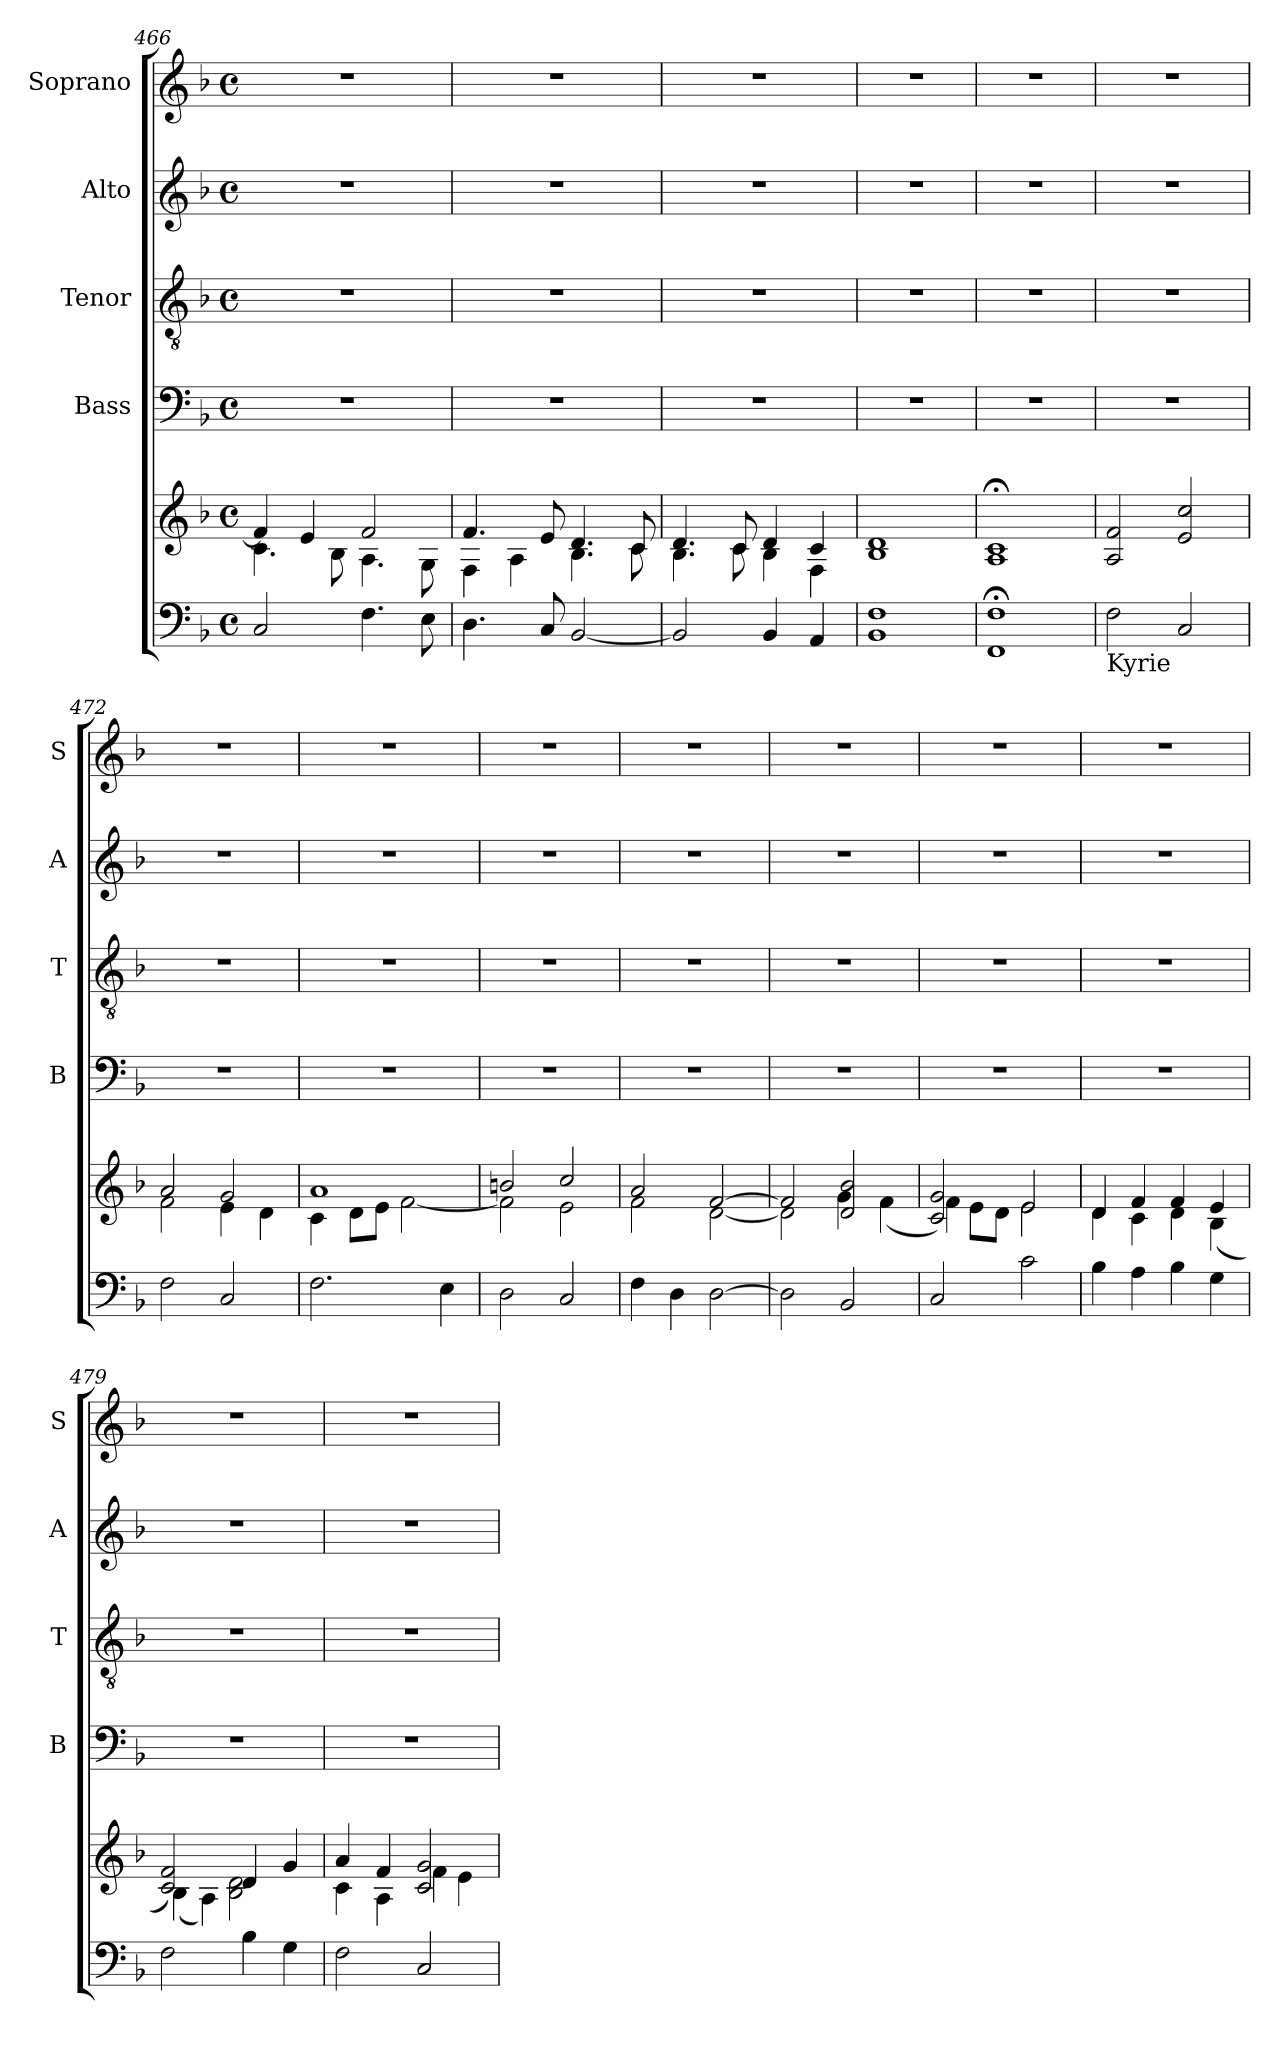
**kern	**kern	**kern	**kern	**kern	**kern
*part6	*part5	*part4	*part3	*part2	*part1
*staff6	*staff5	*staff4	*staff3	*staff2	*staff1
*	*	*I"Bass	*I"Tenor	*I"Alto	*I"Soprano
*	*	*I'B	*I'T	*I'A	*I'S
*clefF4	*clefG2	*clefF4	*clefGv2	*clefG2	*clefG2
*k[b-]	*k[b-]	*k[b-]	*k[b-]	*k[b-]	*k[b-]
*F:	*F:	*F:	*F:	*F:	*F:
*M4/4	*M4/4	*M4/4	*M4/4	*M4/4	*M4/4
*met(c)	*met(c)	*met(c)	*met(c)	*met(c)	*met(c)
=466	=466	=466	=466	=466	=466
*	*^	*	*	*	*
2C/	4f/]	4.c\	1r	1r	1r	1r
.	4e/	.	.	.	.	.
.	.	8B-\	.	.	.	.
4.F\	2f/	4.A\	.	.	.	.
8E\	.	8G\	.	.	.	.
=467	=467	=467	=467	=467	=467	=467
4.D\	4.f/	4F\	1r	1r	1r	1r
.	.	4A\	.	.	.	.
8C/	8e/	.	.	.	.	.
[<2BB-/	4.d/	4.B-\	.	.	.	.
.	8c/	8c\	.	.	.	.
=468	=468	=468	=468	=468	=468	=468
2BB-/]	4.d/	4.B-\	1r	1r	1r	1r
.	8c/	8c\	.	.	.	.
4BB-/	4d/	4B-\	.	.	.	.
4AA/	4c/	4F\	.	.	.	.
*	*v	*v	*	*	*	*
=469	=469	=469	=469	=469	=469
1BB- 1F	1B- 1d	1r	1r	1r	1r
=470	=470	=470	=470	=470	=470
1FF; 1F;	1A; 1c;	1r	1r	1r	1r
!!LO:LB:g=z
=471	=471	=471	=471	=471	=471
!LO:TX:b:t=Kyrie	!	!	!	!	!
2F\	2A/ 2f/	1r	1r	1r	1r
2C/	2e/ 2cc/	.	.	.	.
=472	=472	=472	=472	=472	=472
*	*^	*	*	*	*
2F\	2a/	2f\	1r	1r	1r	1r
2C/	2g/	4e\	.	.	.	.
.	.	4d\	.	.	.	.
=473	=473	=473	=473	=473	=473	=473
2.F\	1a	4c\	1r	1r	1r	1r
.	.	8d\L	.	.	.	.
.	.	8e\J	.	.	.	.
.	.	[<2f\	.	.	.	.
4E\	.	.	.	.	.	.
=474	=474	=474	=474	=474	=474	=474
2D\	2bn/	2f\]	1r	1r	1r	1r
2C/	2cc/	2e\	.	.	.	.
=475	=475	=475	=475	=475	=475	=475
4F\	2a/	2f\	1r	1r	1r	1r
4D\	.	.	.	.	.	.
[>2D\	[>2f/	[<2d\	.	.	.	.
=476	=476	=476	=476	=476	=476	=476
2D\]	2f/]	2d\]	1r	1r	1r	1r
2BB-/	2d/ 2b-/	4g\	.	.	.	.
.	.	(<4f\	.	.	.	.
!!LO:LB:g=z
=477	=477	=477	=477	=477	=477	=477
2C/	2c/ 2g/)	4f\	1r	1r	1r	1r
.	.	8e\L	.	.	.	.
.	.	8d\J	.	.	.	.
2c\	2e/	2e\	.	.	.	.
=478	=478	=478	=478	=478	=478	=478
4B-\	4d/	4d\	1r	1r	1r	1r
4A\	4f/	4c\	.	.	.	.
4B-\	4f/	4d\	.	.	.	.
4G\	4e/	(<4B-\	.	.	.	.
=479	=479	=479	=479	=479	=479	=479
2F\	2c/ 2f/)	(>4B-\	1r	1r	1r	1r
.	.	4A\)	.	.	.	.
4B-\	4d/	2B-\ 2d\	.	.	.	.
4G\	4g/	.	.	.	.	.
=480	=480	=480	=480	=480	=480	=480
2F\	4a/	4c\	1r	1r	1r	1r
.	4f/	4A\	.	.	.	.
2C/	2c/ 2g/	4f\	.	.	.	.
.	.	4e\	.	.	.	.
*	*v	*v	*	*	*	*
=	=	=	=	=	=
*-	*-	*-	*-	*-	*-
